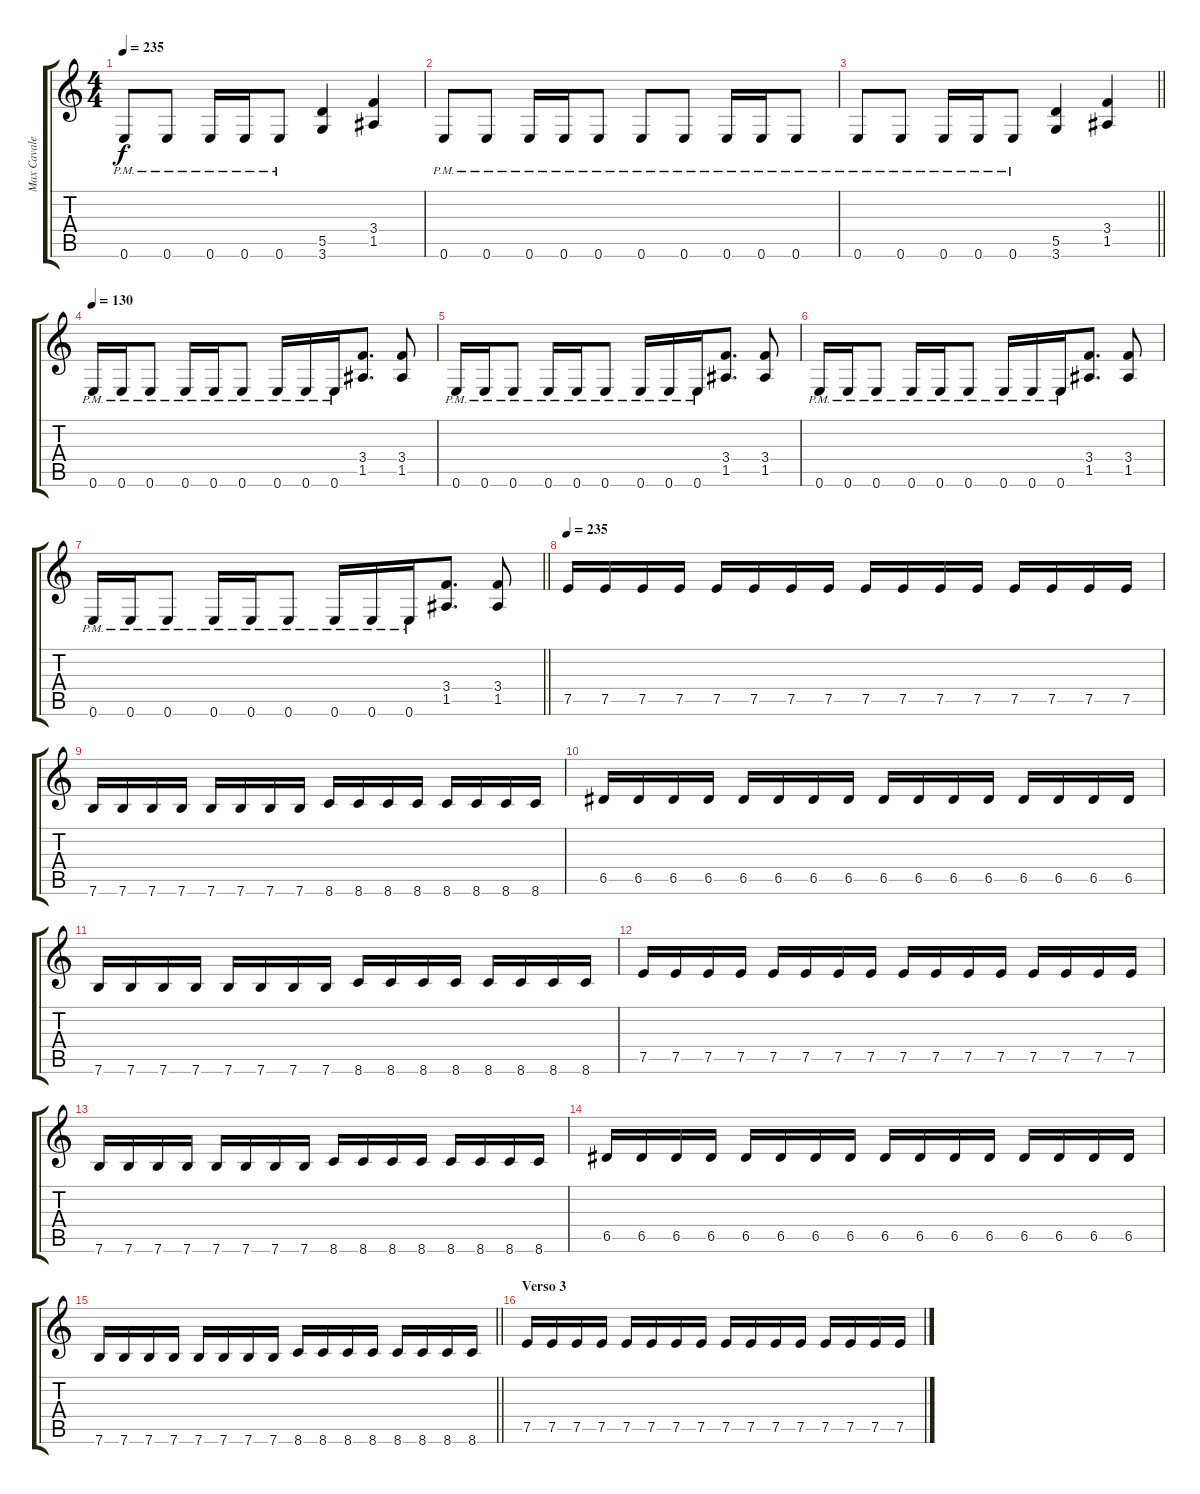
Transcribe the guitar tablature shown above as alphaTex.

\track ("Max Cavalera" "Max Cavale") {instrument distortionguitar}
\staff {score tabs}
\tuning (E4 B3 G3 D3 A2 E2) {hide}
\ts (4 4)
\tempo 235
\clef g2
\ks c
0.6{pm}.8{dy f} 0.6{pm}.8 0.6{pm}.16 0.6{pm}.16 0.6{pm}.8 (5.5 3.6).4 (3.4 1.5).4 |
0.6{pm}.8 0.6{pm}.8 0.6{pm}.16 0.6{pm}.16 0.6{pm}.8 0.6{pm}.8 0.6{pm}.8 0.6{pm}.16 0.6{pm}.16 0.6{pm}.8 |
\barLineRight lightlight
0.6{pm}.8 0.6{pm}.8 0.6{pm}.16 0.6{pm}.16 0.6{pm}.8 (5.5 3.6).4 (3.4 1.5).4 |
\tempo 130
0.6{pm}.16 0.6{pm}.16 0.6{pm}.8 0.6{pm}.16 0.6{pm}.16 0.6{pm}.8 0.6{pm}.16 0.6{pm}.16 0.6{pm}.16 (3.4 1.5).8{d} (3.4 1.5).8 |
0.6{pm}.16 0.6{pm}.16 0.6{pm}.8 0.6{pm}.16 0.6{pm}.16 0.6{pm}.8 0.6{pm}.16 0.6{pm}.16 0.6{pm}.16 (3.4 1.5).8{d} (3.4 1.5).8 |
0.6{pm}.16 0.6{pm}.16 0.6{pm}.8 0.6{pm}.16 0.6{pm}.16 0.6{pm}.8 0.6{pm}.16 0.6{pm}.16 0.6{pm}.16 (3.4 1.5).8{d} (3.4 1.5).8 |
\barLineRight lightlight
0.6{pm}.16 0.6{pm}.16 0.6{pm}.8 0.6{pm}.16 0.6{pm}.16 0.6{pm}.8 0.6{pm}.16 0.6{pm}.16 0.6{pm}.16 (3.4 1.5).8{d} (3.4 1.5).8 |
\tempo 235
7.5.16 7.5.16 7.5.16 7.5.16 7.5.16 7.5.16 7.5.16 7.5.16 7.5.16 7.5.16 7.5.16 7.5.16 7.5.16 7.5.16 7.5.16 7.5.16 |
7.6.16 7.6.16 7.6.16 7.6.16 7.6.16 7.6.16 7.6.16 7.6.16 8.6.16 8.6.16 8.6.16 8.6.16 8.6.16 8.6.16 8.6.16 8.6.16 |
6.5.16 6.5.16 6.5.16 6.5.16 6.5.16 6.5.16 6.5.16 6.5.16 6.5.16 6.5.16 6.5.16 6.5.16 6.5.16 6.5.16 6.5.16 6.5.16 |
7.6.16 7.6.16 7.6.16 7.6.16 7.6.16 7.6.16 7.6.16 7.6.16 8.6.16 8.6.16 8.6.16 8.6.16 8.6.16 8.6.16 8.6.16 8.6.16 |
7.5.16 7.5.16 7.5.16 7.5.16 7.5.16 7.5.16 7.5.16 7.5.16 7.5.16 7.5.16 7.5.16 7.5.16 7.5.16 7.5.16 7.5.16 7.5.16 |
7.6.16 7.6.16 7.6.16 7.6.16 7.6.16 7.6.16 7.6.16 7.6.16 8.6.16 8.6.16 8.6.16 8.6.16 8.6.16 8.6.16 8.6.16 8.6.16 |
6.5.16 6.5.16 6.5.16 6.5.16 6.5.16 6.5.16 6.5.16 6.5.16 6.5.16 6.5.16 6.5.16 6.5.16 6.5.16 6.5.16 6.5.16 6.5.16 |
\barLineRight lightlight
7.6.16 7.6.16 7.6.16 7.6.16 7.6.16 7.6.16 7.6.16 7.6.16 8.6.16 8.6.16 8.6.16 8.6.16 8.6.16 8.6.16 8.6.16 8.6.16 |
\section ("" "Verso 3")
7.5.16 7.5.16 7.5.16 7.5.16 7.5.16 7.5.16 7.5.16 7.5.16 7.5.16 7.5.16 7.5.16 7.5.16 7.5.16 7.5.16 7.5.16 7.5.16
